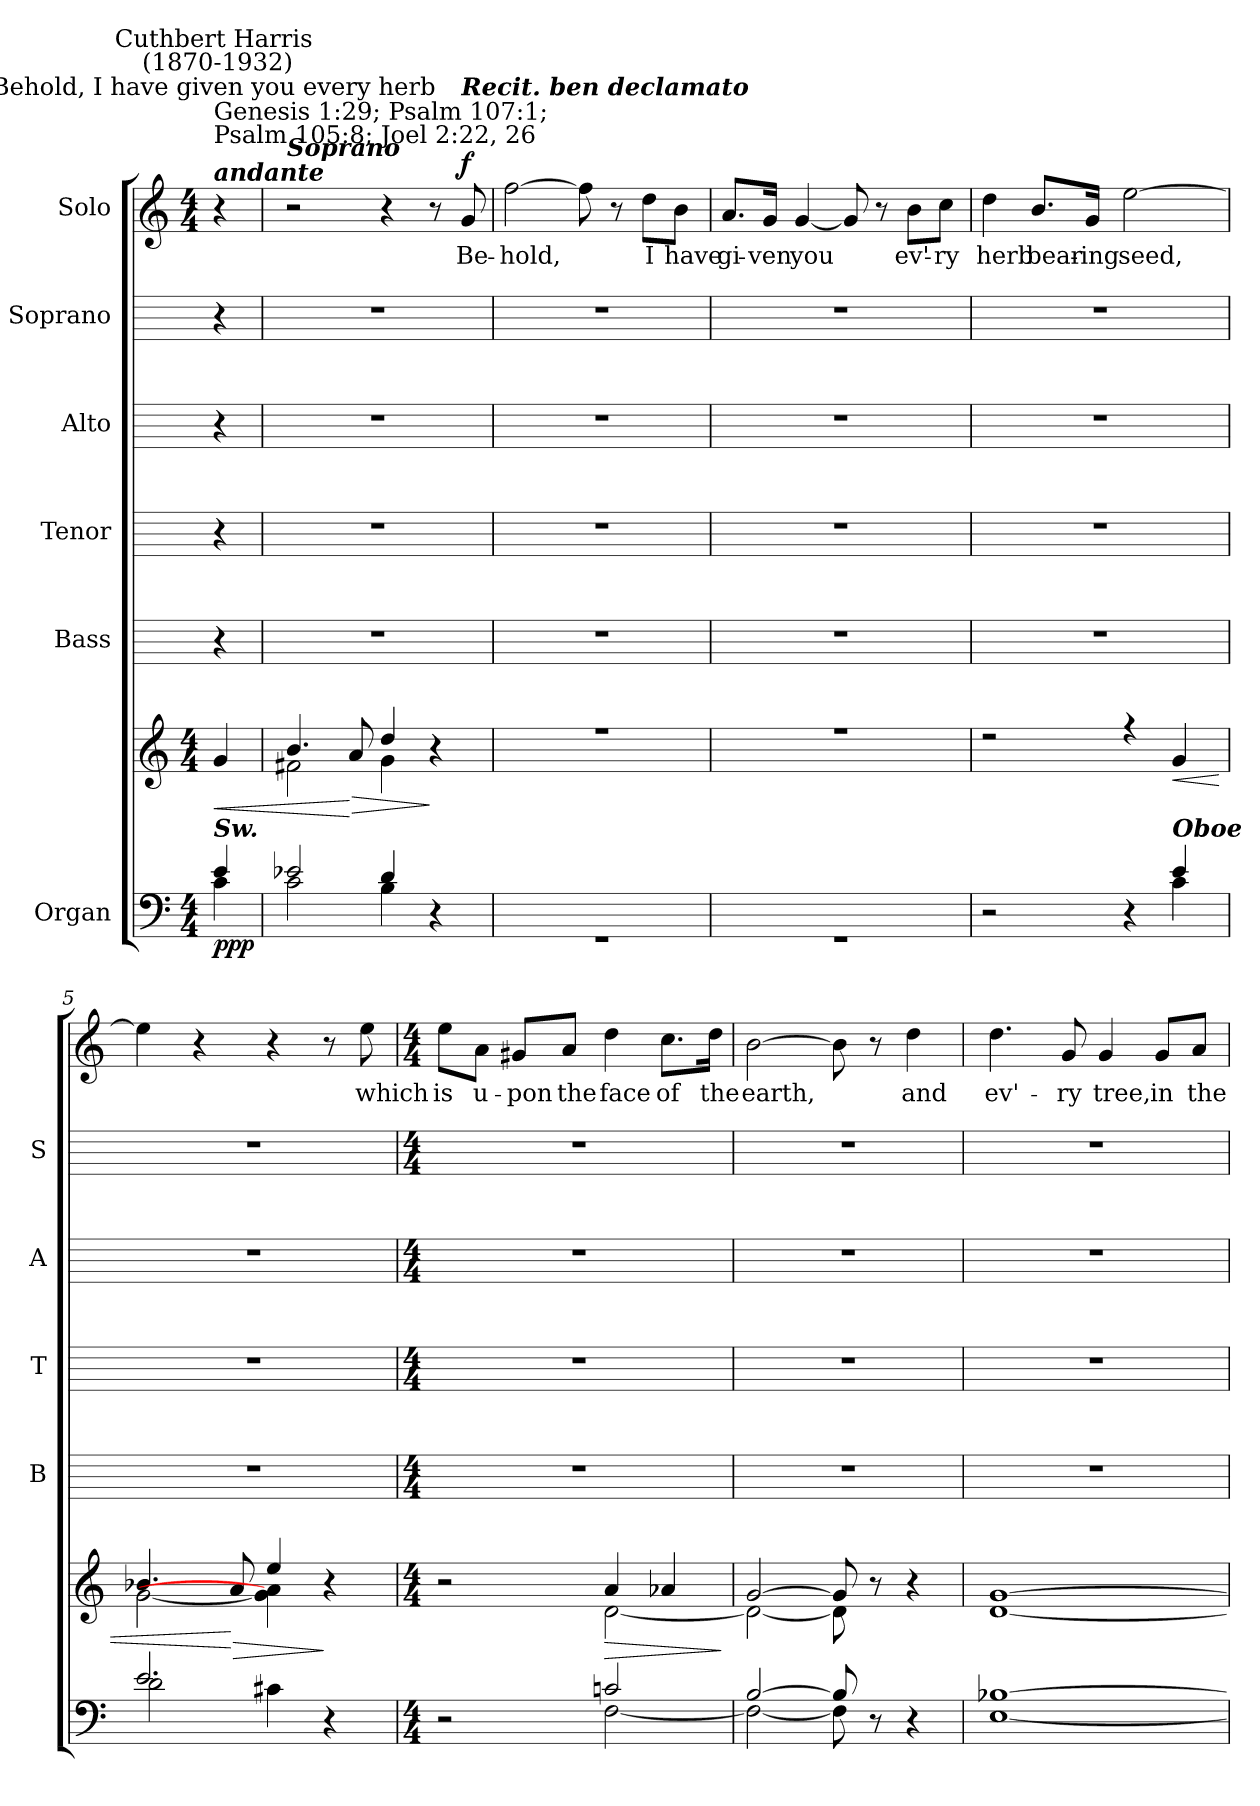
**kern	**kern	**dynam	**kern	**kern	**kern	**kern	**kern	**text	**dynam
*part6	*part6	*part6	*part5	*part4	*part3	*part2	*part1	*part1	*part1
*staff7	*staff6	*staff6/7	*staff5	*staff4	*staff3	*staff2	*staff1	*staff1	*staff1
*I"Organ	*	*	*I"Bass	*I"Tenor	*I"Alto	*I"Soprano	*I"Solo	*	*
*	*	*	*I'B	*I'T	*I'A	*I'S	*	*	*
*clefF4	*clefG2	*	*	*	*	*	*clefG2	*	*
*k[]	*k[]	*	*	*	*	*	*k[]	*	*
*C:	*C:	*	*	*	*	*	*C:	*	*
*M4/4	*M4/4	*	*	*	*	*	*M4/4	*	*
=	=	=	=	=	=	=	=	=	=
*^	*	*	*	*	*	*	*	*	*
!	!	!	!	!	!	!	!	!LO:TX:a:t=Genesis 1&colon;29; Psalm 107&colon;1;\nPsalm 105&colon;8; Joel 2&colon;22, 26	!	!
!	!	!	!	!	!	!	!	!LO:TX:a:Bi:t=andante	!	!
!	!	!	!	!	!	!	!	!LO:TX:a:cj:t=Behold, I have given you every herb	!	!
!	!	!	!	!	!	!	!	!LO:TX:a:cj:t=Cuthbert Harris\n (1870-1932)	!	!
!	!	!LO:TX:a:Bi:t=andante	!	!	!	!	!	!	!	!
!LO:TX:a:Bi:t=Sw.	!	!	!	!	!	!	!	!	!	!
!	!	!	!LO:HP:b	!	!	!	!	!	!	!
*	*	*^	*	*	*	*	*	*	*	*
!	!	!	!	!LO:DY:n=1:b=2	!	!	!	!	!	!	!
!	!	!	!	!LO:DY:n=2:b=2	!	!	!	!	!	!	!
!	!	!	!	!LO:DY:n=3:b	!	!	!	!	!	!	!
4e/	4c\	4g/	4ryy	< p p p	4r	4r	4r	4r	4r	.	.
=1	=1	=1	=1	=1	=1	=1	=1	=1	=1	=1	=1
!	!	!	!	!	!	!	!	!	!LO:TX:a:Bi:t=Soprano	!	!
2e-X/	2c\	4.b/	2f#X\	.	1r	1r	1r	1r	2r	.	.
!	!	!	!	!LO:HP:n=1:b	!	!	!	!	!	!	!
.	.	8a/	.	[ >	.	.	.	.	.	.	.
4d/	4B\	4dd/	4g\	.	.	.	.	.	4r	.	.
4ryy	4r	4r	4ryy	]	.	.	.	.	8r	.	.
!	!	!	!	!	!	!	!	!	!LO:TX:a:Bi:t=Recit. ben declamato	!	!
!	!	!	!	!	!	!	!	!	!	!LO:LY:b	!LO:DY:b
.	.	.	.	.	.	.	.	.	8g	Be-	f
=2	=2	=2	=2	=2	=2	=2	=2	=2	=2	=2	=2
!	!	!	!	!	!	!	!	!	!	!LO:LY:b	!
1ryy	1r	1r	1ryy	.	1r	1r	1r	1r	[2ff	-hold,	.
.	.	.	.	.	.	.	.	.	8ff]	.	.
.	.	.	.	.	.	.	.	.	8r	.	.
!	!	!	!	!	!	!	!	!	!	!LO:LY:b	!
.	.	.	.	.	.	.	.	.	8dd\L	I	.
!	!	!	!	!	!	!	!	!	!	!LO:LY:b	!
.	.	.	.	.	.	.	.	.	8b\J	have	.
=3	=3	=3	=3	=3	=3	=3	=3	=3	=3	=3	=3
!	!	!	!	!	!	!	!	!	!	!LO:LY:b	!
1ryy	1r	1r	1ryy	.	1r	1r	1r	1r	8.a/L	gi-	.
!	!	!	!	!	!	!	!	!	!	!LO:LY:b	!
.	.	.	.	.	.	.	.	.	16g/Jk	-ven	.
!	!	!	!	!	!	!	!	!	!	!LO:LY:b	!
.	.	.	.	.	.	.	.	.	[4g	you	.
.	.	.	.	.	.	.	.	.	8g]	.	.
.	.	.	.	.	.	.	.	.	8r	.	.
!	!	!	!	!	!	!	!	!	!	!LO:LY:b	!
.	.	.	.	.	.	.	.	.	8b\L	ev'-	.
!	!	!	!	!	!	!	!	!	!	!LO:LY:b	!
.	.	.	.	.	.	.	.	.	8cc\J	-ry	.
=4	=4	=4	=4	=4	=4	=4	=4	=4	=4	=4	=4
!	!	!	!	!	!	!	!	!	!	!LO:LY:b	!
2.ryy	2r	2r	1ryy	.	1r	1r	1r	1r	4dd	herb	.
!	!	!	!	!	!	!	!	!	!	!LO:LY:b	!
.	.	.	.	.	.	.	.	.	8.b/L	bear-	.
!	!	!	!	!	!	!	!	!	!	!LO:LY:b	!
.	.	.	.	.	.	.	.	.	16g/Jk	-ing	.
!	!	!	!	!	!	!	!	!	!	!LO:LY:b	!
.	4r	4r	.	.	.	.	.	.	[2ee	seed,	.
!LO:TX:a:Bi:t=Oboe	!	!	!	!	!	!	!	!	!	!	!
!	!	!	!	!LO:HP:b	!	!	!	!	!	!	!
4e/	4c\	4g/	.	<	.	.	.	.	.	.	.
=5	=5	=5	=5	=5	=5	=5	=5	=5	=5	=5	=5
2.e/	2d\	4.b-X/	[2g\	.	1r	1r	1r	1r	4ee]	.	.
.	.	.	.	.	.	.	.	.	4r	.	.
!	!	!	!	!LO:HP:n=1:b	!	!	!	!	!	!	!
.	.	8a/	.	[ >	.	.	.	.	.	.	.
.	4c#X\	4ee/	4g\] 4a\]	.	.	.	.	.	4r	.	.
4ryy	4r	4r	4ryy	]	.	.	.	.	8r	.	.
!	!	!	!	!	!	!	!	!	!	!LO:LY:b	!
.	.	.	.	.	.	.	.	.	8ee	which	.
!!LO:LB:g=z
=6	=6	=6	=6	=6	=6	=6	=6	=6	=6	=6	=6
*M4/4	*	*M4/4	*	*	*M4/4	*M4/4	*M4/4	*M4/4	*M4/4	*	*
!	!	!	!	!	!	!	!	!	!	!LO:LY:b	!
2r	2ryy	2r	2ryy	.	1r	1r	1r	1r	8ee\L	is	.
!	!	!	!	!	!	!	!	!	!	!LO:LY:b	!
.	.	.	.	.	.	.	.	.	8a\J	u-	.
!	!	!	!	!	!	!	!	!	!	!LO:LY:b	!
.	.	.	.	.	.	.	.	.	8g#X/L	-pon	.
!	!	!	!	!	!	!	!	!	!	!LO:LY:b	!
.	.	.	.	.	.	.	.	.	8a/J	the	.
!	!	!	!	!LO:HP:b	!	!	!	!	!	!LO:LY:b	!
2cn/	[2F\	4a/	[2d\	>	.	.	.	.	4dd	face	.
!	!	!	!	!	!	!	!	!	!	!LO:LY:b	!
.	.	4a-X/	.	.	.	.	.	.	8.cc\L	of	.
!	!	!	!	!	!	!	!	!	!	!LO:LY:b	!
.	.	.	.	.	.	.	.	.	16dd\Jk	the	.
*v	*v	*	*	*	*	*	*	*	*	*	*
*	*v	*v	*	*	*	*	*	*	*	*
.	.	]	.	.	.	.	.	.	.
=7	=7	=7	=7	=7	=7	=7	=7	=7	=7
*^	*^	*	*	*	*	*	*	*	*
!	!	!	!	!	!	!	!	!	!	!LO:LY:b	!
[2B/	2F\_	[2g/	2d\_	.	1r	1r	1r	1r	[2b	earth,	.
8B/]	8F\]	8g/]	8d\]	.	.	.	.	.	8b]	.	.
8r	4.ryy	8r	4.ryy	.	.	.	.	.	8r	.	.
!	!	!	!	!	!	!	!	!	!	!LO:LY:b	!
4r	.	4r	.	.	.	.	.	.	4dd	and	.
=8	=8	=8	=8	=8	=8	=8	=8	=8	=8	=8	=8
!	!	!	!	!	!	!	!	!	!	!LO:LY:b	!
[1B-X/	[1E\	[1g/	[1d\	.	1r	1r	1r	1r	4.dd	ev'-	.
!	!	!	!	!	!	!	!	!	!	!LO:LY:b	!
.	.	.	.	.	.	.	.	.	8g	-ry	.
!	!	!	!	!	!	!	!	!	!	!LO:LY:b	!
.	.	.	.	.	.	.	.	.	4g	tree,	.
!	!	!	!	!	!	!	!	!	!	!LO:LY:b	!
.	.	.	.	.	.	.	.	.	8g/L	in	.
!	!	!	!	!	!	!	!	!	!	!LO:LY:b	!
.	.	.	.	.	.	.	.	.	8a/J	the	.
*v	*v	*	*	*	*	*	*	*	*	*	*
*	*v	*v	*	*	*	*	*	*	*	*
=	=	=	=	=	=	=	=	=	=
*-	*-	*-	*-	*-	*-	*-	*-	*-	*-
